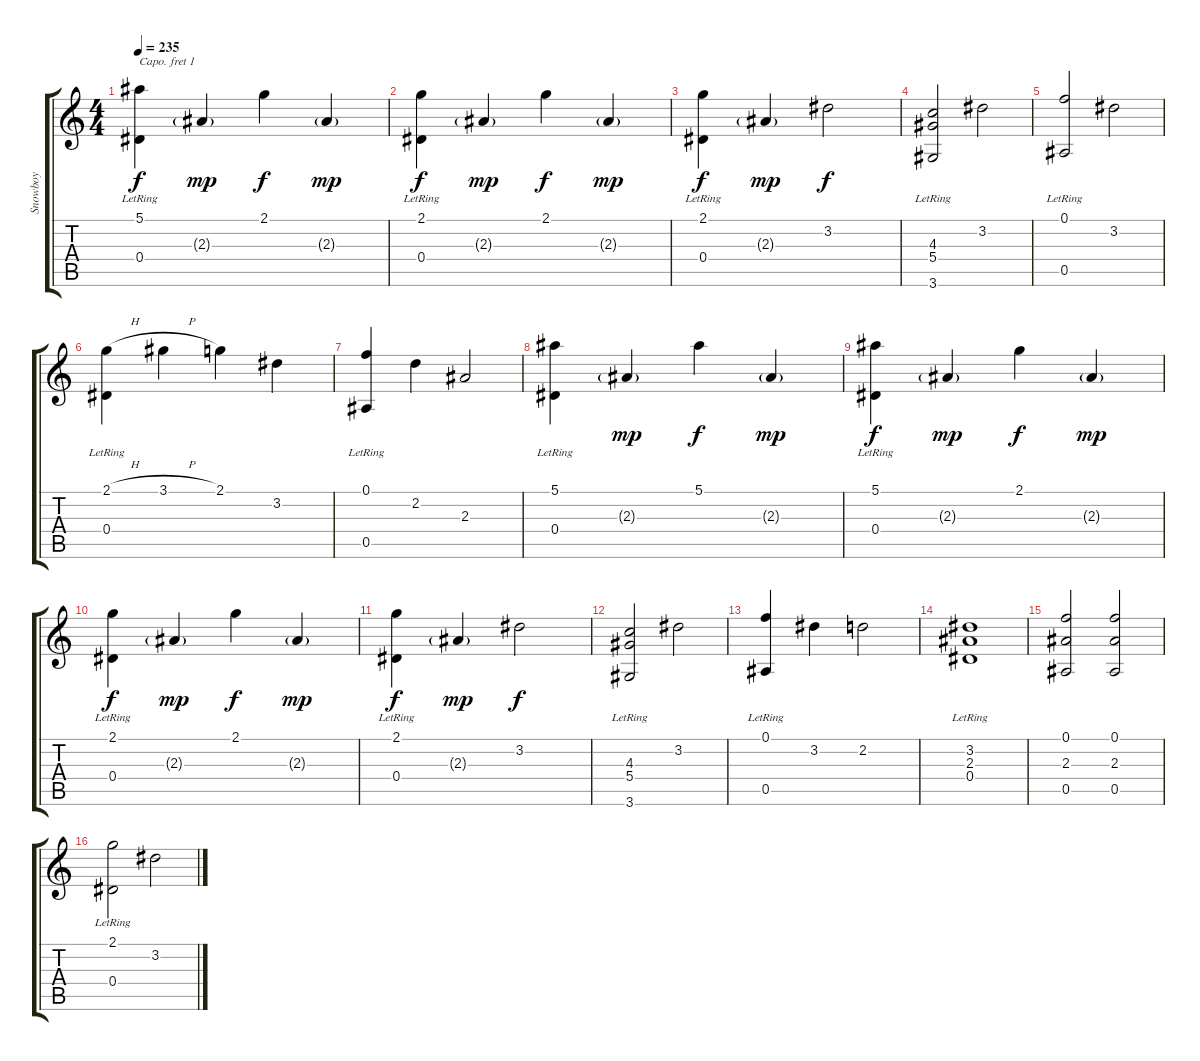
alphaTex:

\track ("Snowboy" "Snowboy") {instrument acousticguitarnylon}
\staff {score tabs}
\capo 1
\tuning (E4 B3 G3 D3 A2 E2) {hide}
\ts (4 4)
\tempo 235
\clef g2
\ks c
(5.1 0.4{lr}).4{dy f} 2.3{g}.4{dy mp} 2.1.4{dy f} 2.3{g}.4{dy mp} |
(2.1 0.4{lr}).4{dy f} 2.3{g}.4{dy mp} 2.1.4{dy f} 2.3{g}.4{dy mp} |
(2.1 0.4{lr}).4{dy f} 2.3{g}.4{dy mp} 3.2.2{dy f} |
(4.3 5.4 3.6{lr}).2 3.2.2 |
(0.1 0.5{lr}).2 3.2.2 |
(2.1{h} 0.4{lr}).4 3.1{h}.4 2.1.4 3.2.4 |
(0.1 0.5{lr}).4 2.2.4 2.3.2 |
(5.1 0.4{lr}).4 2.3{g}.4{dy mp} 5.1.4{dy f} 2.3{g}.4{dy mp} |
(5.1 0.4{lr}).4{dy f} 2.3{g}.4{dy mp} 2.1.4{dy f} 2.3{g}.4{dy mp} |
(2.1 0.4{lr}).4{dy f} 2.3{g}.4{dy mp} 2.1.4{dy f} 2.3{g}.4{dy mp} |
(2.1 0.4{lr}).4{dy f} 2.3{g}.4{dy mp} 3.2.2{dy f} |
(4.3 5.4 3.6{lr}).2 3.2.2 |
(0.1 0.5{lr}).4 3.2.4 2.2.2 |
(3.2 2.3 0.4{lr}).1 |
(0.1 2.3 0.5).2 (0.1 2.3 0.5).2 |
(2.1 0.4{lr}).2 3.2.2
